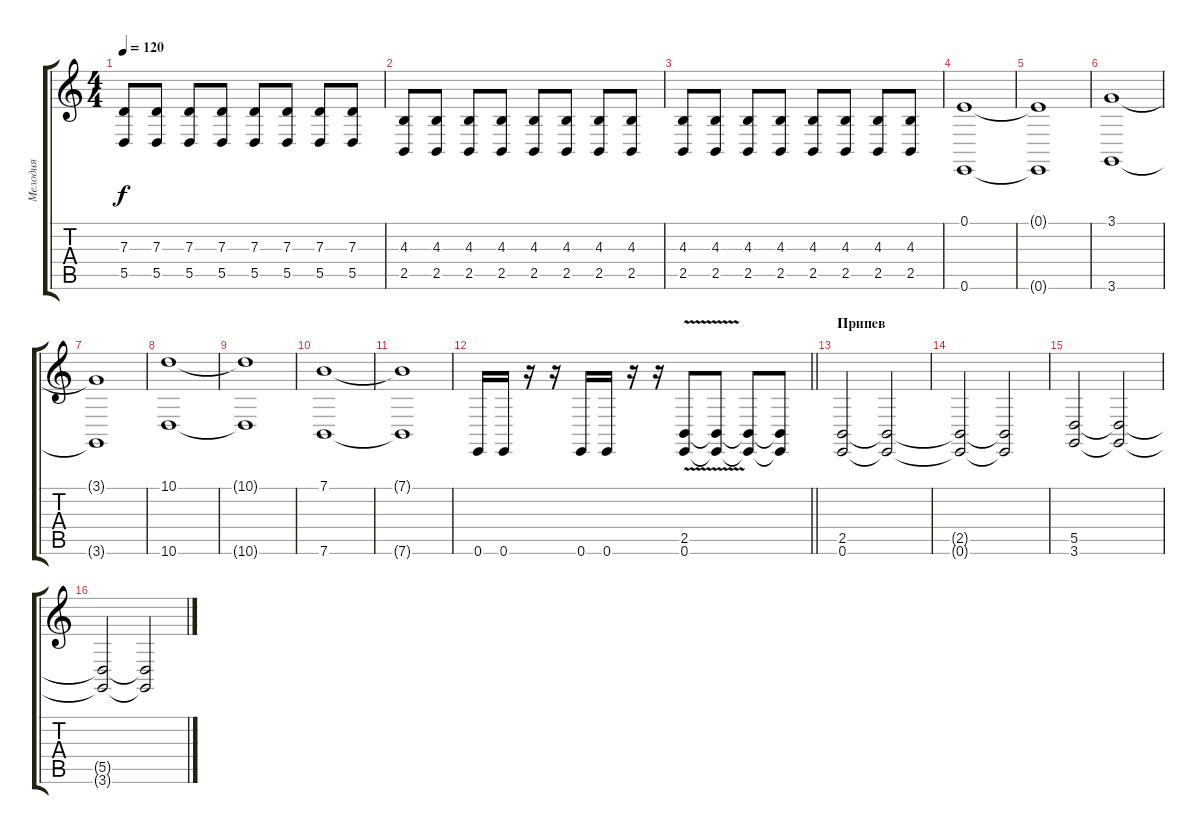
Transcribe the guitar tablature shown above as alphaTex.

\track ("Мелодия" "Мелодия") {instrument stringensemble1}
\staff {score tabs}
\tuning (E4 B3 G3 D3 A2 E2) {hide}
\ts (4 4)
\tempo 120
\clef g2
\ks c
(7.3 5.5).8{dy f} (7.3 5.5).8 (7.3 5.5).8 (7.3 5.5).8 (7.3 5.5).8 (7.3 5.5).8 (7.3 5.5).8 (7.3 5.5).8 |
(4.3 2.5).8 (4.3 2.5).8 (4.3 2.5).8 (4.3 2.5).8 (4.3 2.5).8 (4.3 2.5).8 (4.3 2.5).8 (4.3 2.5).8 |
(4.3 2.5).8 (4.3 2.5).8 (4.3 2.5).8 (4.3 2.5).8 (4.3 2.5).8 (4.3 2.5).8 (4.3 2.5).8 (4.3 2.5).8 |
(0.1 0.6).1 |
(0.1{t} 0.6{t}).1 |
(3.1 3.6).1 |
(3.1{t} 3.6{t}).1 |
(10.1 10.6).1 |
(10.1{t} 10.6{t}).1 |
(7.1 7.6).1 |
(7.1{t} 7.6{t}).1 |
\barLineRight lightlight
0.6.16 0.6.16 r.16 r.16 0.6.16 0.6.16 r.16 r.16 (2.5{v} 0.6{v}).8 (2.5{t} 0.6{t}).8 (2.5{t} 0.6{t}).8 (2.5{t} 0.6{t}).8 |
\section ("" "Припев")
(2.5 0.6).2 (2.5{t} 0.6{t}).2 |
(2.5{t} 0.6{t}).2 (2.5{t} 0.6{t}).2 |
(5.5 3.6).2 (5.5{t} 3.6{t}).2 |
(5.5{t} 3.6{t}).2 (5.5{t} 3.6{t}).2
